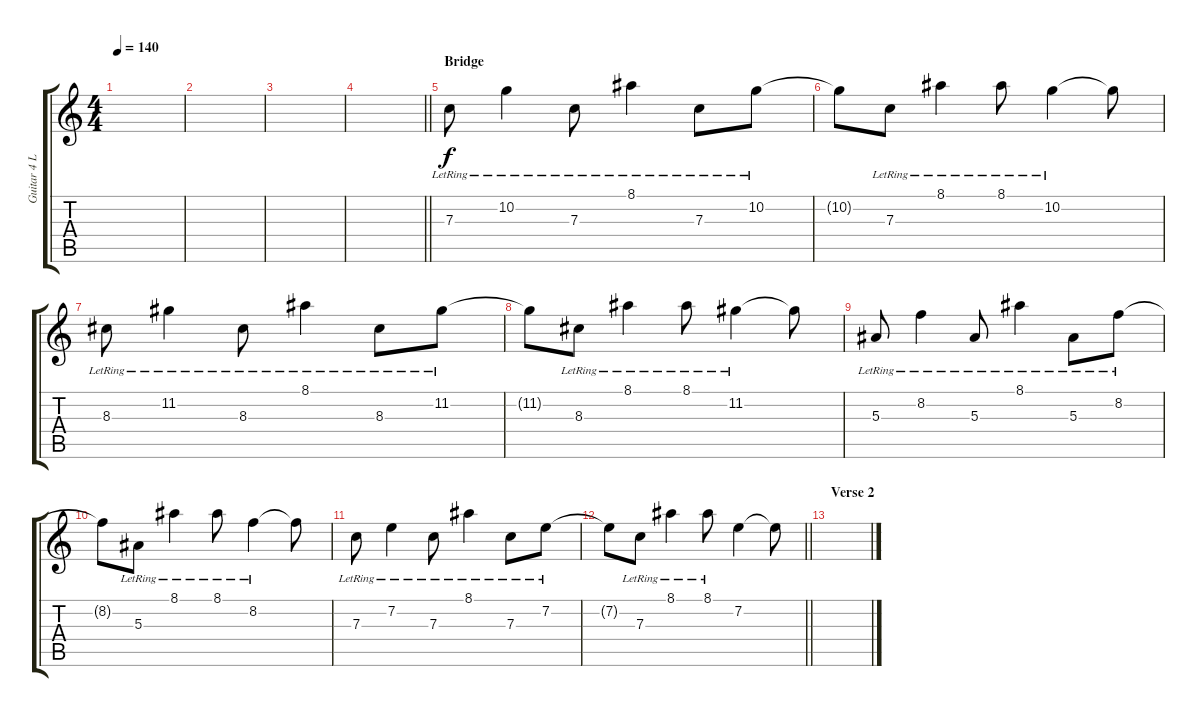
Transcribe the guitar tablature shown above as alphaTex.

\track ("Guitar 4 Low Overdrive" "Guitar 4 L") {instrument electricguitarjazz}
\staff {score tabs}
\tuning (D4 A3 F3 C3 G2 C2) {hide}
\ts (4 4)
\tempo 140
\clef g2
\ks c
|
|
|
\barLineRight lightlight
|
\section ("" "Bridge")
7.3{lr}.8 10.2{lr}.4 7.3{lr}.8 8.1{lr}.4 7.3{lr}.8 10.2{lr}.8 |
10.2{t}.8 7.3{lr}.8 8.1{lr}.4 8.1{lr}.8 10.2{lr}.4 10.2{t}.8 |
8.3{lr}.8 11.2{lr}.4 8.3{lr}.8 8.1{lr}.4 8.3{lr}.8 11.2{lr}.8 |
11.2{t}.8 8.3{lr}.8 8.1{lr}.4 8.1{lr}.8 11.2{lr}.4 11.2{t}.8 |
5.3{lr}.8 8.2{lr}.4 5.3{lr}.8 8.1{lr}.4 5.3{lr}.8 8.2{lr}.8 |
8.2{t}.8 5.3{lr}.8 8.1{lr}.4 8.1{lr}.8 8.2{lr}.4 8.2{t}.8 |
7.3{lr}.8 7.2{lr}.4 7.3{lr}.8 8.1{lr}.4 7.3{lr}.8 7.2{lr}.8 |
\barLineRight lightlight
7.2{t}.8 7.3{lr}.8 8.1{lr}.4 8.1{lr}.8 7.2.4 7.2{t}.8 |
\section ("" "Verse 2")
